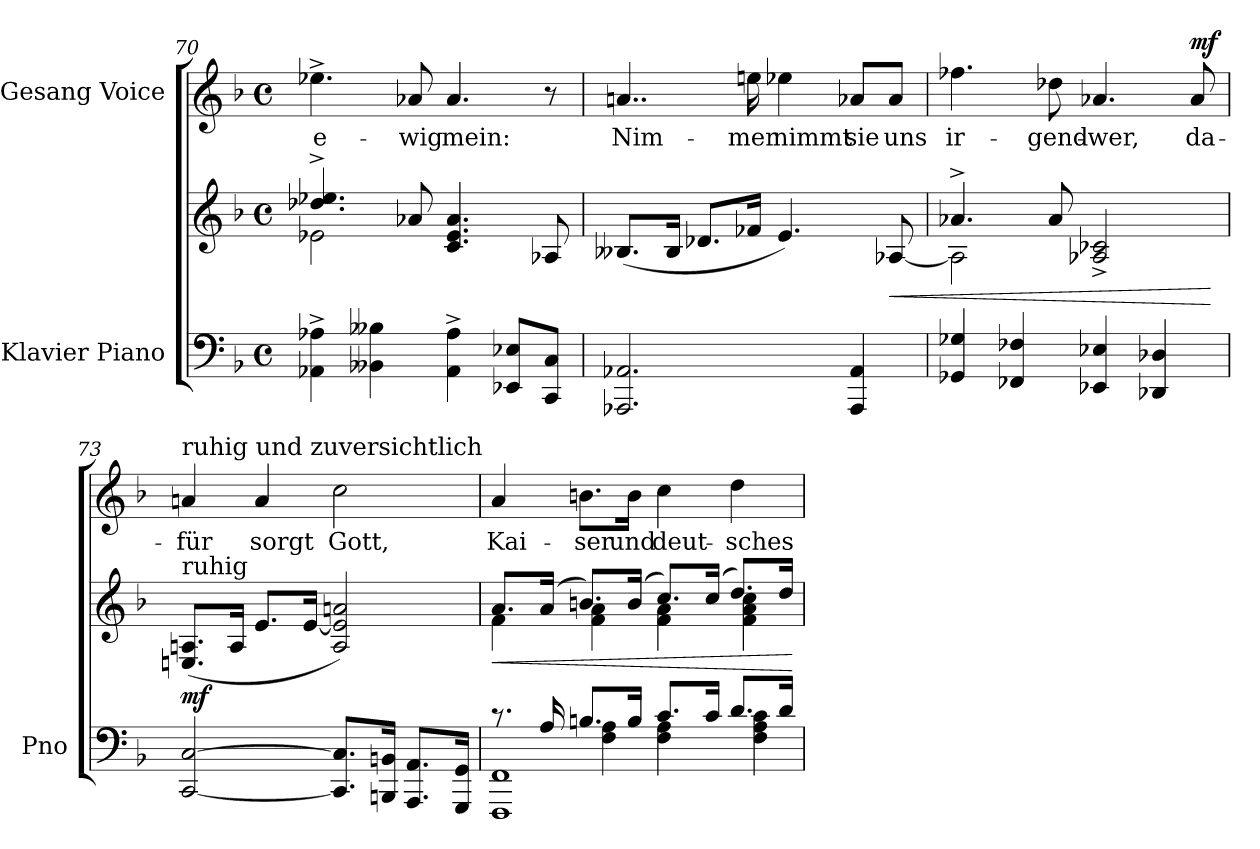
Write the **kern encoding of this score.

**kern	**kern	**dynam	**kern	**text	**dynam
*part2	*part2	*part2	*part1	*part1	*part1
*staff3	*staff2	*staff2/3	*staff1	*staff1	*staff1
*I"Klavier Piano	*	*	*I"Gesang Voice	*	*
*I'Pno	*	*	*	*	*
*clefF4	*clefG2	*	*clefG2	*	*
*k[b-]	*k[b-]	*	*k[b-]	*	*
*M4/4	*M4/4	*	*M4/4	*	*
*met(c)	*met(c)	*	*met(c)	*	*
=70	=70	=70	=70	=70	=70
*	*^	*	*	*	*
!	!	!	!	!	!LO:LY:b	!
4AA-X\^ 4A-X\^	4.dd-X/^ 4.ee-X/^	2e-X\	.	4.ee-X^\	e-	.
4BB--X\ 4B--X\	.	.	.	.	.	.
!	!	!	!	!	!LO:LY:b	!
.	8a-X/	.	.	8a-X/	-wig	.
!	!	!	!	!	!LO:LY:b	!
4AA-\^ 4A-\^	4.c/ 4.e-/ 4.a-/	2ryy	.	4.a-/	mein:	.
8EE-X/ 8E-X/L	.	.	.	.	.	.
8CC/ 8C/J	8A-X/	.	.	8r	.	.
*	*v	*v	*	*	*	*
!!LO:LB:g=z
=71	=71	=71	=71	=71	=71
!	!	!	!	!LO:LY:b	!
2.AAA-X/ 2.AA-X/	(>8.B--X/L	.	4..an/	Nim-	.
.	16B--/Jk	.	.	.	.
.	8.d-X/L	.	.	.	.
!	!	!	!	!LO:LY:b	!
.	16f-X/Jk	.	16een\	-mer	.
!	!	!	!	!LO:LY:b	!
.	4.e/)	.	4ee-X\	nimmt	.
!	!	!	!	!LO:LY:b	!
4AAA-/ 4AA-/	.	.	8a-X/L	sie	.
!	!	!LO:HP:b	!	!LO:LY:b	!
.	[8A-X/	<	8a-/J	uns	.
=72	=72	=72	=72	=72	=72
*	*^	*	*	*	*
!	!	!	!	!	!LO:LY:b	!
4GG-X/ 4G-X/	4.a-X^/	2A-\]	.	4.ff-X\	ir-	.
4FF-X/ 4F-X/	.	.	.	.	.	.
!	!	!	!	!	!LO:LY:b	!
.	8a-/	.	.	8dd-X\	-gend-	.
!	!	!	!	!	!LO:LY:b	!
4EE-X/ 4E-X/	2A-X/^ 2c-X/^	2ryy	.	4.a-X/	-wer,	.
4DD-X/ 4D-X/	.	.	.	.	.	.
!	!	!	!	!	!LO:LY:b	!LO:DY:a
.	.	.	.	8a-/	da-	mf
*	*v	*v	*	*	*	*
.	.	[	.	.	.
=73	=73	=73	=73	=73	=73
!	!	!	!LO:TX:a:t=ruhig und zuversichtlich	!	!
!	!LO:TX:a:t=ruhig	!	!	!	!
!	!	!LO:DY:b	!	!LO:LY:b	!
[2CC/ [2C/	(<8.En/ 8.An/L	mf	4an/	-für	.
.	16A/Jk	.	.	.	.
!	!	!	!	!LO:LY:b	!
.	8.e/L	.	4a/	sorgt	.
.	[16e/Jk	.	.	.	.
!	!	!	!	!LO:LY:b	!
8.CC/] 8.C/]L	2A/ 2e/] 2an/)	.	2cc\	Gott,	.
16BBBn/ 16BBn/Jk	.	.	.	.	.
8.AAA/ 8.AA/L	.	.	.	.	.
16GGG/ 16GG/Jk	.	.	.	.	.
=74	=74	=74	=74	=74	=74
*^	*	*	*	*	*
*	*^	*	*	*	*	*
!	!	!	!LO:TX:a:t=steigernd	!	!	!	!
!	!	!	!	!LO:HP:b	!	!LO:LY:b	!
*	*	*	*^	*	*	*	*
8.r	4ryy	1FFF 1FF	8.a/L	4f\	<	4a/	Kai-	.
16A/	.	.	(>16a/Jk	.	.	.	.	.
!	!	!	!	!	!	!	!LO:LY:b	!
8.Bn/L	4F\ 4A\	.	8.bn/L)	4f\ 4a\	.	8.bn\L	-ser	.
!	!	!	!	!	!	!	!LO:LY:b	!
16B/Jk	.	.	(>16b/Jk	.	.	16b\Jk	und	.
!	!	!	!	!	!	!	!LO:LY:b	!
8.c/L	4F\ 4A\	.	8.cc/L)	4f\ 4a\	.	4cc\	deut-	.
16c/Jk	.	.	(>16cc/Jk	.	.	.	.	.
!	!	!	!	!	!	!	!LO:LY:b	!
8.d/L	4F\ 4A\ 4c\	.	8.dd/L)	4f\ 4a\ 4cc\	.	4dd\	-sches	.
16d/Jk	.	.	16dd/Jk	.	.	.	.	.
*v	*v	*v	*	*	*	*	*	*
*	*v	*v	*	*	*	*
.	.	[	.	.	.
=	=	=	=	=	=
*-	*-	*-	*-	*-	*-
